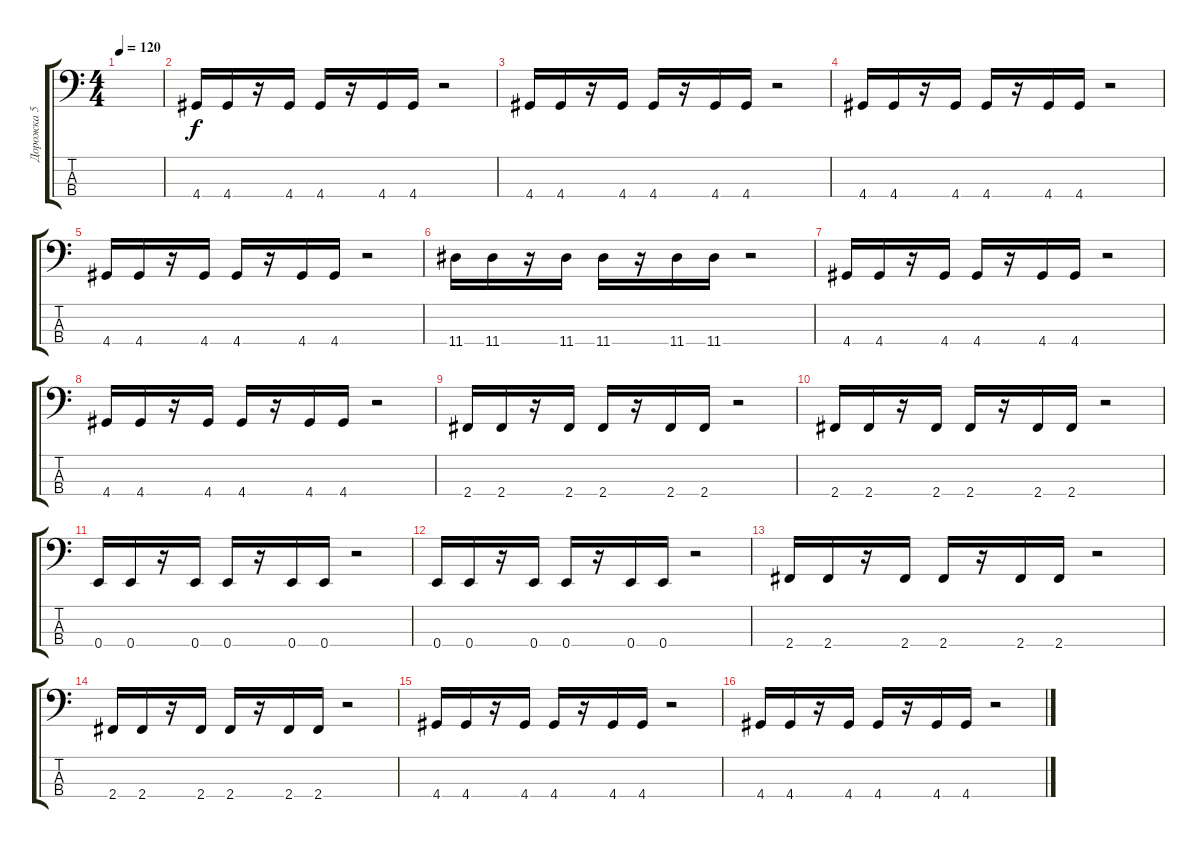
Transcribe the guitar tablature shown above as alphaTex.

\track ("Дорожка 5" "Дорожка 5") {instrument electricbasspick}
\staff {score tabs}
\tuning (G2 D2 A1 E1) {hide}
\ts (4 4)
\tempo 120
\clef f4
\ks c
|
4.4.16{dy f} 4.4.16 r.16 4.4.16 4.4.16 r.16 4.4.16 4.4.16 r.2 |
4.4.16 4.4.16 r.16 4.4.16 4.4.16 r.16 4.4.16 4.4.16 r.2 |
4.4.16 4.4.16 r.16 4.4.16 4.4.16 r.16 4.4.16 4.4.16 r.2 |
4.4.16 4.4.16 r.16 4.4.16 4.4.16 r.16 4.4.16 4.4.16 r.2 |
11.4.16 11.4.16 r.16 11.4.16 11.4.16 r.16 11.4.16 11.4.16 r.2 |
4.4.16 4.4.16 r.16 4.4.16 4.4.16 r.16 4.4.16 4.4.16 r.2 |
4.4.16 4.4.16 r.16 4.4.16 4.4.16 r.16 4.4.16 4.4.16 r.2 |
2.4.16 2.4.16 r.16 2.4.16 2.4.16 r.16 2.4.16 2.4.16 r.2 |
2.4.16 2.4.16 r.16 2.4.16 2.4.16 r.16 2.4.16 2.4.16 r.2 |
0.4.16 0.4.16 r.16 0.4.16 0.4.16 r.16 0.4.16 0.4.16 r.2 |
0.4.16 0.4.16 r.16 0.4.16 0.4.16 r.16 0.4.16 0.4.16 r.2 |
2.4.16 2.4.16 r.16 2.4.16 2.4.16 r.16 2.4.16 2.4.16 r.2 |
2.4.16 2.4.16 r.16 2.4.16 2.4.16 r.16 2.4.16 2.4.16 r.2 |
4.4.16 4.4.16 r.16 4.4.16 4.4.16 r.16 4.4.16 4.4.16 r.2 |
4.4.16 4.4.16 r.16 4.4.16 4.4.16 r.16 4.4.16 4.4.16 r.2
